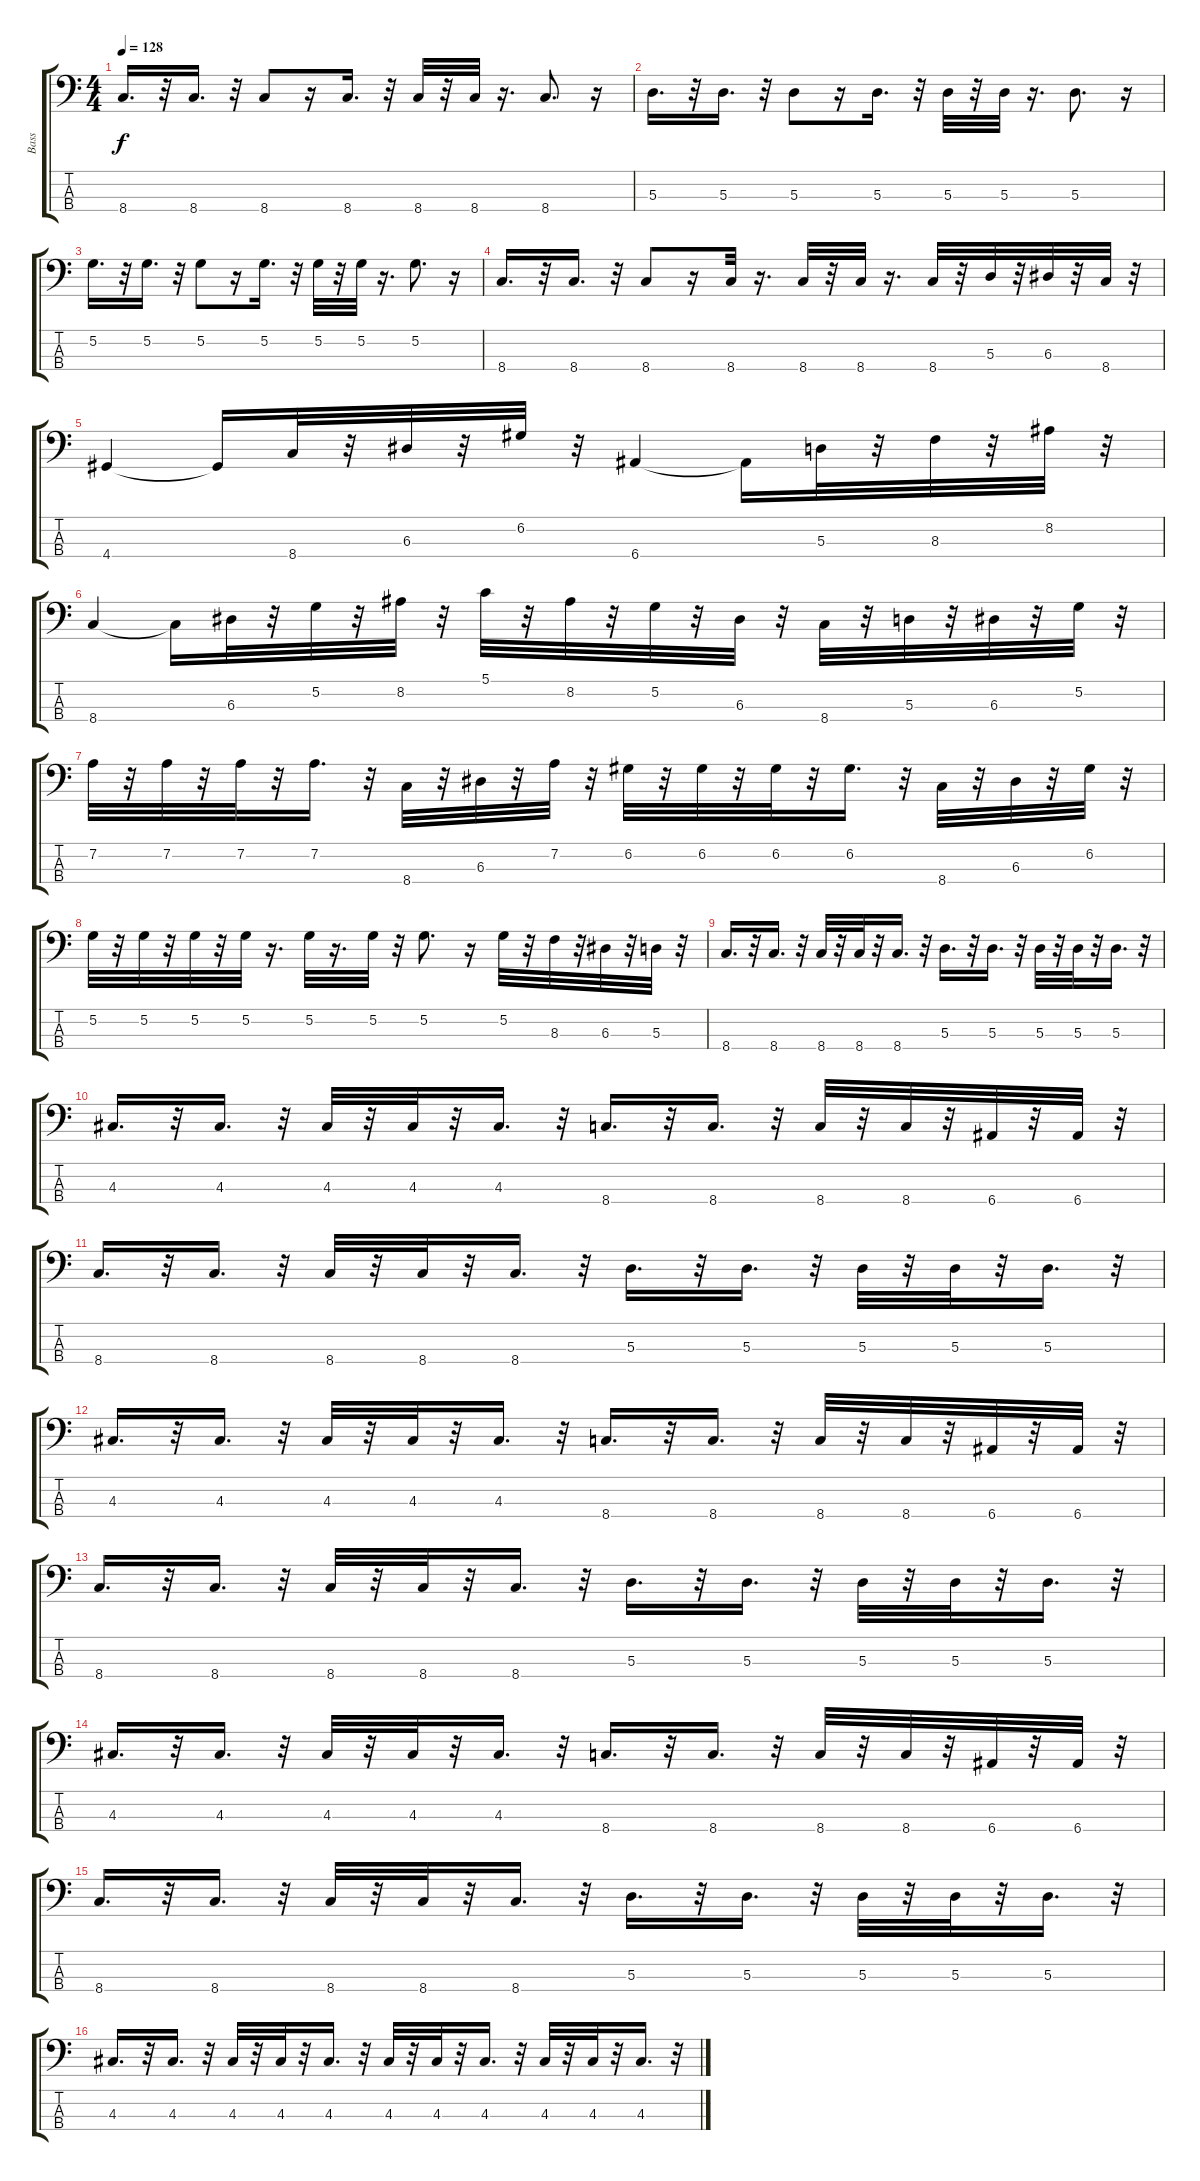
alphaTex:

\track ("Bass" "Bass") {instrument electricbassfinger}
\staff {score tabs}
\tuning (G2 D2 A1 E1) {hide}
\ts (4 4)
\tempo 128
\clef f4
\ks c
8.4.16{d dy f} r.32 8.4.16{d} r.32 8.4.8 r.16 8.4.16{d} r.32 8.4.32 r.32 8.4.32 r.16{d} 8.4.8{d} r.16 |
5.3.16{d} r.32 5.3.16{d} r.32 5.3.8 r.16 5.3.16{d} r.32 5.3.32 r.32 5.3.32 r.16{d} 5.3.8{d} r.16 |
5.2.16{d} r.32 5.2.16{d} r.32 5.2.8 r.16 5.2.16{d} r.32 5.2.32 r.32 5.2.32 r.16{d} 5.2.8{d} r.16 |
8.4.16{d} r.32 8.4.16{d} r.32 8.4.8 r.16 8.4.32 r.16{d} 8.4.32 r.32 8.4.32 r.16{d} 8.4.32 r.32 5.3.32 r.32 6.3.32 r.32 8.4.32 r.32 |
4.4.4 4.4{t}.16 8.4.32 r.32 6.3.32 r.32 6.2.32 r.32 6.4.4 6.4{t}.16 5.3.32 r.32 8.3.32 r.32 8.2.32 r.32 |
8.4.4 8.4{t}.16 6.3.32 r.32 5.2.32 r.32 8.2.32 r.32 5.1.32 r.32 8.2.32 r.32 5.2.32 r.32 6.3.32 r.32 8.4.32 r.32 5.3.32 r.32 6.3.32 r.32 5.2.32 r.32 |
7.2.32 r.32 7.2.32 r.32 7.2.32 r.32 7.2.16{d} r.32 8.4.32 r.32 6.3.32 r.32 7.2.32 r.32 6.2.32 r.32 6.2.32 r.32 6.2.32 r.32 6.2.16{d} r.32 8.4.32 r.32 6.3.32 r.32 6.2.32 r.32 |
5.2.32 r.32 5.2.32 r.32 5.2.32 r.32 5.2.32 r.16{d} 5.2.32 r.16{d} 5.2.32 r.32 5.2.8{d} r.16 5.2.32 r.32 8.3.32 r.32 6.3.32 r.32 5.3.32 r.32 |
8.4.16{d} r.32 8.4.16{d} r.32 8.4.32 r.32 8.4.32 r.32 8.4.16{d} r.32 5.3.16{d} r.32 5.3.16{d} r.32 5.3.32 r.32 5.3.32 r.32 5.3.16{d} r.32 |
4.3.16{d} r.32 4.3.16{d} r.32 4.3.32 r.32 4.3.32 r.32 4.3.16{d} r.32 8.4.16{d} r.32 8.4.16{d} r.32 8.4.32 r.32 8.4.32 r.32 6.4.32 r.32 6.4.32 r.32 |
8.4.16{d} r.32 8.4.16{d} r.32 8.4.32 r.32 8.4.32 r.32 8.4.16{d} r.32 5.3.16{d} r.32 5.3.16{d} r.32 5.3.32 r.32 5.3.32 r.32 5.3.16{d} r.32 |
4.3.16{d} r.32 4.3.16{d} r.32 4.3.32 r.32 4.3.32 r.32 4.3.16{d} r.32 8.4.16{d} r.32 8.4.16{d} r.32 8.4.32 r.32 8.4.32 r.32 6.4.32 r.32 6.4.32 r.32 |
8.4.16{d} r.32 8.4.16{d} r.32 8.4.32 r.32 8.4.32 r.32 8.4.16{d} r.32 5.3.16{d} r.32 5.3.16{d} r.32 5.3.32 r.32 5.3.32 r.32 5.3.16{d} r.32 |
4.3.16{d} r.32 4.3.16{d} r.32 4.3.32 r.32 4.3.32 r.32 4.3.16{d} r.32 8.4.16{d} r.32 8.4.16{d} r.32 8.4.32 r.32 8.4.32 r.32 6.4.32 r.32 6.4.32 r.32 |
8.4.16{d} r.32 8.4.16{d} r.32 8.4.32 r.32 8.4.32 r.32 8.4.16{d} r.32 5.3.16{d} r.32 5.3.16{d} r.32 5.3.32 r.32 5.3.32 r.32 5.3.16{d} r.32 |
4.3.16{d} r.32 4.3.16{d} r.32 4.3.32 r.32 4.3.32 r.32 4.3.16{d} r.32 4.3.32 r.32 4.3.32 r.32 4.3.16{d} r.32 4.3.32 r.32 4.3.32 r.32 4.3.16{d} r.32
